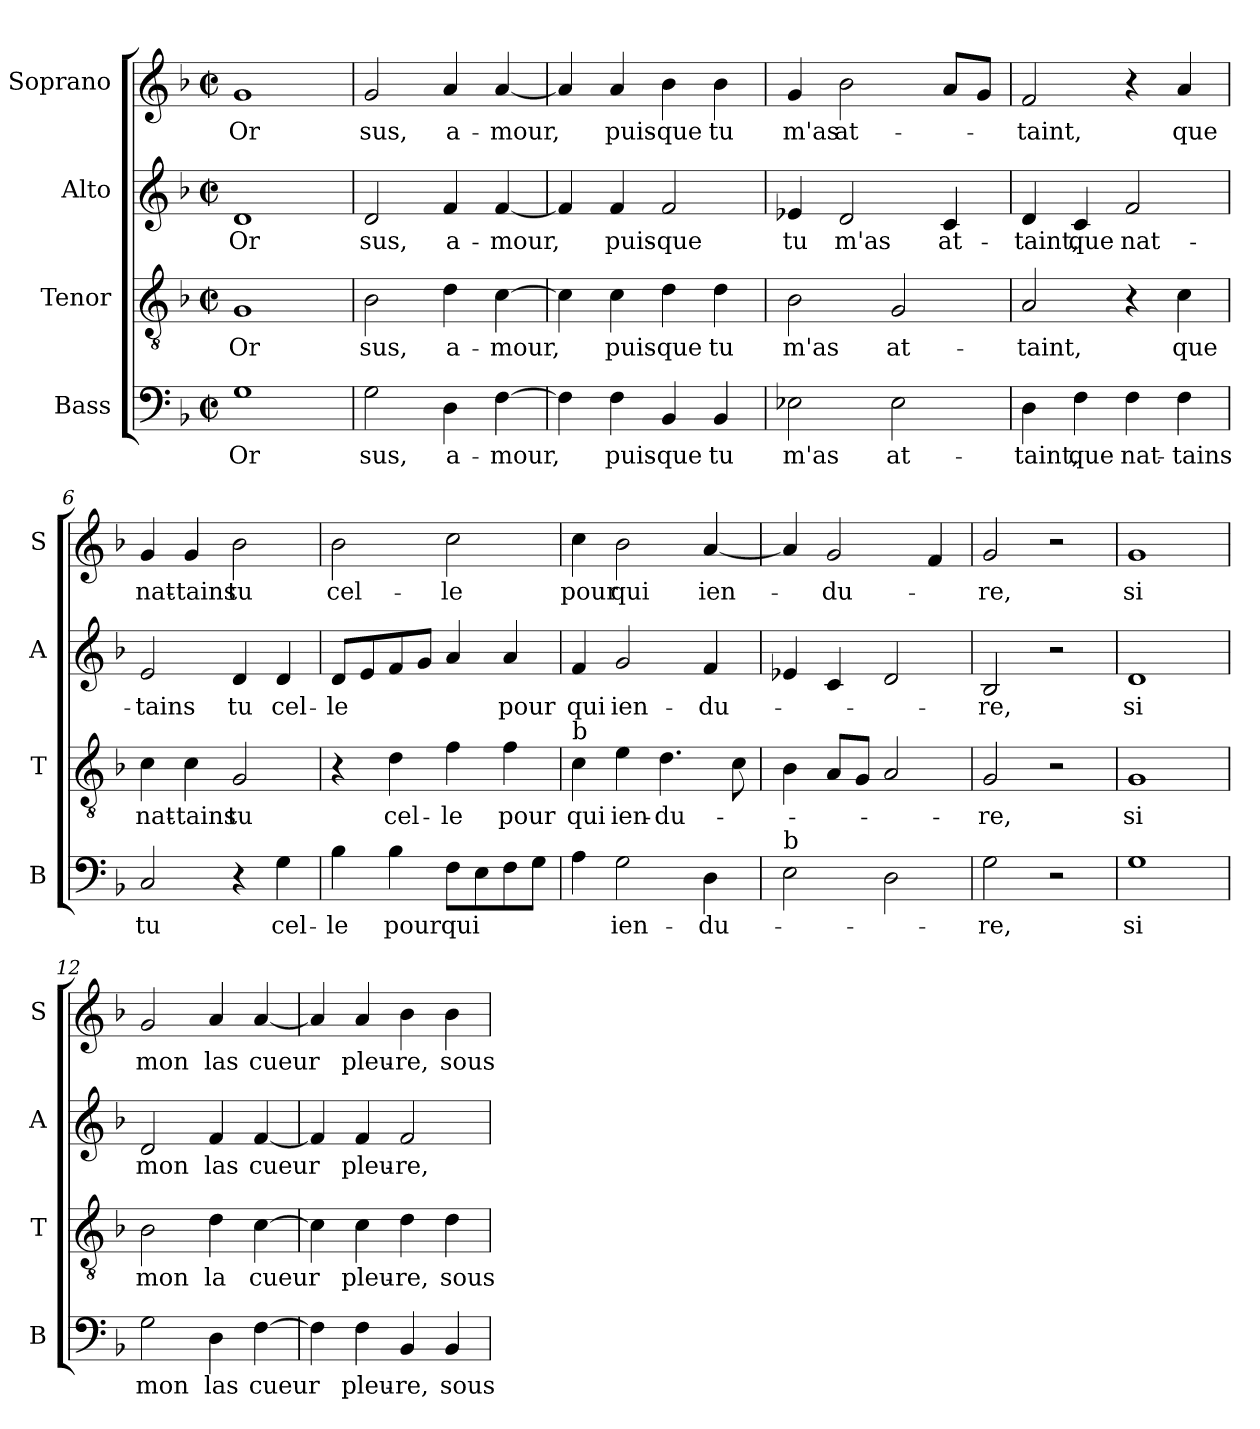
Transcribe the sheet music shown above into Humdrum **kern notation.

**kern	**text	**kern	**text	**kern	**text	**kern	**text
*part4	*part4	*part3	*part3	*part2	*part2	*part1	*part1
*staff4	*staff4	*staff3	*staff3	*staff2	*staff2	*staff1	*staff1
*I"Bass	*	*I"Tenor	*	*I"Alto	*	*I"Soprano	*
*I'B	*	*I'T	*	*I'A	*	*I'S	*
*clefF4	*	*clefGv2	*	*clefG2	*	*clefG2	*
*k[b-]	*	*k[b-]	*	*k[b-]	*	*k[b-]	*
*F:	*	*F:	*	*F:	*	*F:	*
*M2/2	*	*M2/2	*	*M2/2	*	*M2/2	*
*met(c|)	*	*met(c|)	*	*met(c|)	*	*met(c|)	*
=1	=1	=1	=1	=1	=1	=1	=1
!	!LO:LY:b	!	!LO:LY:b	!	!LO:LY:b	!	!LO:LY:b
1G	Or	1G	Or	1d	Or	1g	Or
=2	=2	=2	=2	=2	=2	=2	=2
!	!LO:LY:b	!	!LO:LY:b	!	!LO:LY:b	!	!LO:LY:b
2G\	sus,	2B-\	sus,	2d/	sus,	2g/	sus,
!	!LO:LY:b	!	!LO:LY:b	!	!LO:LY:b	!	!LO:LY:b
4D\	a-	4d\	a-	4f/	a-	4a/	a-
!	!LO:LY:b	!	!LO:LY:b	!	!LO:LY:b	!	!LO:LY:b
[4F\	-mour,	[4c\	-mour,	[4f/	-mour,	[4a/	-mour,
=3	=3	=3	=3	=3	=3	=3	=3
4F\]	.	4c\]	.	4f/]	.	4a/]	.
!	!LO:LY:b	!	!LO:LY:b	!	!LO:LY:b	!	!LO:LY:b
4F\	puis-	4c\	puis-	4f/	puis-	4a/	puis-
!	!LO:LY:b	!	!LO:LY:b	!	!LO:LY:b	!	!LO:LY:b
4BB-/	-que	4d\	-que	2f/	-que	4b-\	-que
!	!LO:LY:b	!	!LO:LY:b	!	!	!	!LO:LY:b
4BB-/	tu	4d\	tu	.	.	4b-\	tu
=4	=4	=4	=4	=4	=4	=4	=4
!	!LO:LY:b	!	!LO:LY:b	!	!LO:LY:b	!	!LO:LY:b
2E-X\	m'as	2B-\	m'as	4e-X/	tu	4g/	m'as
!	!	!	!	!	!LO:LY:b	!	!LO:LY:b
.	.	.	.	2d/	m'as	2b-\	at-
!	!LO:LY:b	!	!LO:LY:b	!	!	!	!
2E-\	at-	2G/	at-	.	.	.	.
!	!	!	!	!	!LO:LY:b	!	!
.	.	.	.	4c/	at-	8a/L	.
.	.	.	.	.	.	8g/J	.
=5	=5	=5	=5	=5	=5	=5	=5
!	!LO:LY:b	!	!LO:LY:b	!	!LO:LY:b	!	!LO:LY:b
4D\	-taint,	2A/	-taint,	4d/	-taint,	2f/	-taint,
!	!LO:LY:b	!	!	!	!LO:LY:b	!	!
4F\	que	.	.	4c/	que	.	.
!	!LO:LY:b	!	!	!	!LO:LY:b	!	!
4F\	nat-	4r	.	2f/	nat-	4r	.
!	!LO:LY:b	!	!LO:LY:b	!	!	!	!LO:LY:b
4F\	-tains	4c\	que	.	.	4a/	que
!!LO:LB:g=z
=6	=6	=6	=6	=6	=6	=6	=6
!	!LO:LY:b	!	!LO:LY:b	!	!LO:LY:b	!	!LO:LY:b
2C/	tu	4c\	nat-	2e/	-tains	4g/	nat-
!	!	!	!LO:LY:b	!	!	!	!LO:LY:b
.	.	4c\	-tains	.	.	4g/	-tains
!	!	!	!LO:LY:b	!	!LO:LY:b	!	!LO:LY:b
4r	.	2G/	tu	4d/	tu	2b-\	tu
!	!LO:LY:b	!	!	!	!LO:LY:b	!	!
4G\	cel-	.	.	4d/	cel-	.	.
=7	=7	=7	=7	=7	=7	=7	=7
!	!LO:LY:b	!	!	!	!LO:LY:b	!	!LO:LY:b
4B-\	-le	4r	.	8d/L	-le	2b-\	cel-
.	.	.	.	8e/	.	.	.
!	!LO:LY:b	!	!LO:LY:b	!	!	!	!
4B-\	pour	4d\	cel-	8f/	.	.	.
.	.	.	.	8g/J	.	.	.
!	!LO:LY:b	!	!LO:LY:b	!	!	!	!LO:LY:b
8F\L	qui	4f\	-le	4a/	.	2cc\	-le
8E\	.	.	.	.	.	.	.
!	!	!	!LO:LY:b	!	!LO:LY:b	!	!
8F\	.	4f\	pour	4a/	pour	.	.
8G\J	.	.	.	.	.	.	.
=8	=8	=8	=8	=8	=8	=8	=8
!	!	!LO:TX:a:t=b	!	!	!	!	!
!	!	!	!LO:LY:b	!	!LO:LY:b	!	!LO:LY:b
4A\	.	4c\	qui	4f/	qui	4cc\	pour
!	!LO:LY:b	!	!LO:LY:b	!	!LO:LY:b	!	!LO:LY:b
2G\	ien-	4e\	ien-	2g/	ien-	2b-\	qui
!	!	!	!LO:LY:b	!	!	!	!
.	.	4.d\	-du-	.	.	.	.
!	!LO:LY:b	!	!	!	!LO:LY:b	!	!LO:LY:b
4D\	-du-	.	.	4f/	-du-	[4a/	ien-
.	.	8c\	.	.	.	.	.
=9	=9	=9	=9	=9	=9	=9	=9
!LO:TX:a:t=b	!	!	!	!	!	!	!
2E\	.	4B-\	.	4e-X/	.	4a/]	.
!	!	!	!	!	!	!	!LO:LY:b
.	.	8A/L	.	4c/	.	2g/	-du-
.	.	8G/J	.	.	.	.	.
2D\	.	2A/	.	2d/	.	.	.
.	.	.	.	.	.	4f/	.
=10	=10	=10	=10	=10	=10	=10	=10
!	!LO:LY:b	!	!LO:LY:b	!	!LO:LY:b	!	!LO:LY:b
2G\	-re,	2G/	-re,	2B-/	-re,	2g/	-re,
2r	.	2r	.	2r	.	2r	.
!!LO:PB:g=z
=11	=11	=11	=11	=11	=11	=11	=11
!	!LO:LY:b	!	!LO:LY:b	!	!LO:LY:b	!	!LO:LY:b
1G	si	1G	si	1d	si	1g	si
=12	=12	=12	=12	=12	=12	=12	=12
!	!LO:LY:b	!	!LO:LY:b	!	!LO:LY:b	!	!LO:LY:b
2G\	mon	2B-\	mon	2d/	mon	2g/	mon
!	!LO:LY:b	!	!LO:LY:b	!	!LO:LY:b	!	!LO:LY:b
4D\	las	4d\	la	4f/	las	4a/	las
!	!LO:LY:b	!	!LO:LY:b	!	!LO:LY:b	!	!LO:LY:b
[4F\	cueur	[4c\	cueur	[4f/	cueur	[4a/	cueur
=13	=13	=13	=13	=13	=13	=13	=13
4F\]	.	4c\]	.	4f/]	.	4a/]	.
!	!LO:LY:b	!	!LO:LY:b	!	!LO:LY:b	!	!LO:LY:b
4F\	pleu-	4c\	pleu-	4f/	pleu-	4a/	pleu-
!	!LO:LY:b	!	!LO:LY:b	!	!LO:LY:b	!	!LO:LY:b
4BB-/	-re,	4d\	-re,	2f/	-re,	4b-\	-re,
!	!LO:LY:b	!	!LO:LY:b	!	!	!	!LO:LY:b
4BB-/	sous-	4d\	sous-	.	.	4b-\	sous-
=	=	=	=	=	=	=	=
*-	*-	*-	*-	*-	*-	*-	*-
